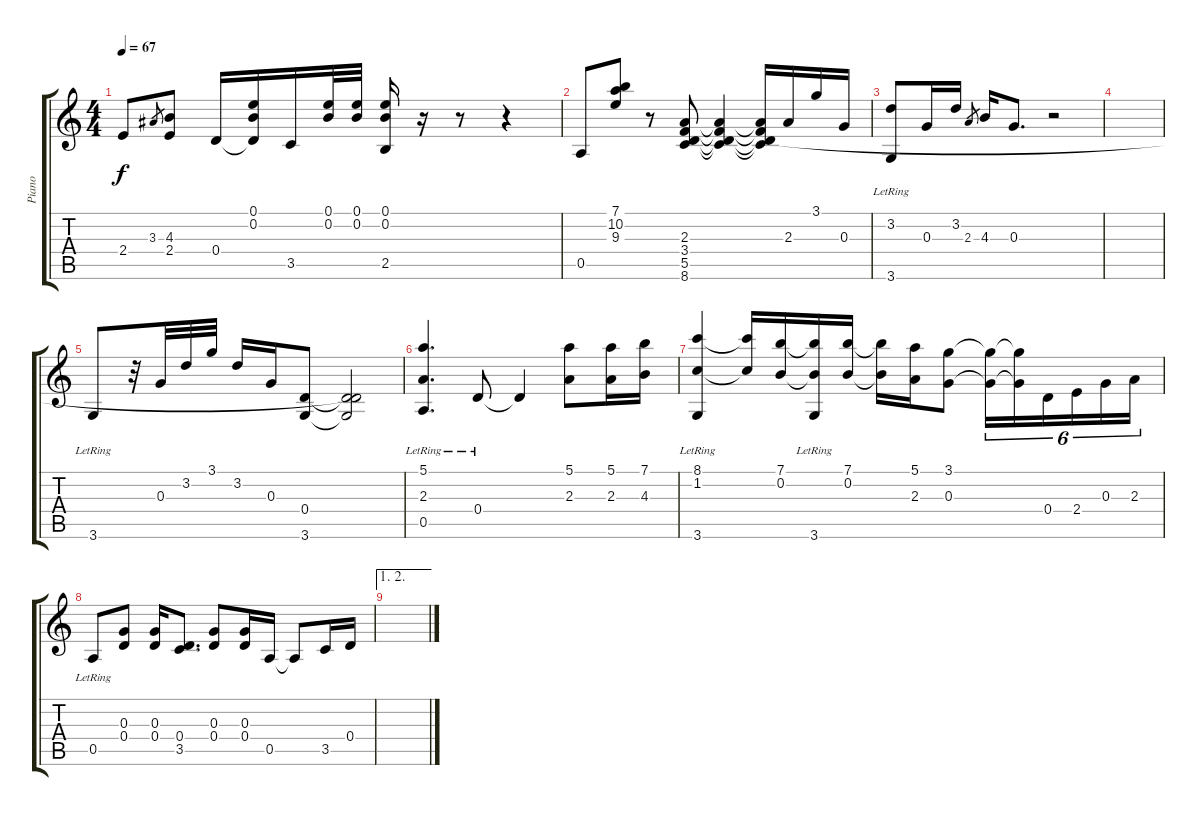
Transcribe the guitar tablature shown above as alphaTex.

\track ("Piano" "Piano") {instrument acousticgrandpiano}
\staff {score tabs}
\tuning (E5 B4 G4 D4 A3 E3) {hide}
\ts (4 4)
\tempo 67
\clef g2
\ks c
2.4.8{dy f} 3.3.8{gr} (4.3 2.4).8 0.4.16 (0.1 0.2 0.4{t}).16 3.5.16 (0.1 0.2).32 (0.1 0.2).32 (0.1 0.2 2.5).16 r.16 r.8 r.4 |
0.5.8 (7.1 10.2 9.3).8 r.8 (2.3 3.4 5.5 8.6).8 (2.3{t} 3.4{t} 5.5{t} 8.6{t}).4 (2.3{t} 3.4{t} 5.5{t} 8.6{t}).16 2.3.16 3.1.16 0.3.16 |
(3.2 3.6{lr}).8 0.3.16 3.2.16 2.3.8{gr} 4.3.16 0.3.8{d} r.2 |
|
3.6{lr}.8 r.32 0.3.32 3.2.32 3.1.32 3.2.16 0.3.16 (0.4 3.6).8 (0.4{t} 5.5{t} 3.6{t}).2 |
(5.1{lr} 2.3{lr} 0.5).4{d} 0.4{lr}.8 0.4{t}.4 (5.1 2.3).8 (5.1 2.3).16 (7.1 4.3).16 |
(8.1 1.2 3.6{lr}).4 (8.1{t} 1.2{t}).16 (7.1 0.2).16 (7.1{t} 0.2{t} 3.6{lr}).16 (7.1 0.2).16 (7.1{t} 0.2{t}).16 (5.1 2.3).16 (3.1 0.3).8 (3.1{t} 0.3{t}).16{tu (6 4)} (3.1{t} 0.3{t}).16{tu (6 4)} 0.4.16{tu (6 4)} 2.4.16{tu (6 4)} 0.3.16{tu (6 4)} 2.3.16{tu (6 4)} |
0.5{lr}.8 (0.3 0.4).8 (0.3 0.4).16 (0.4 3.5).8{d} (0.3 0.4).8 (0.3 0.4).16 0.5.16 0.5{t}.8 3.5.16 0.4.16 |
\ae (1 2)
